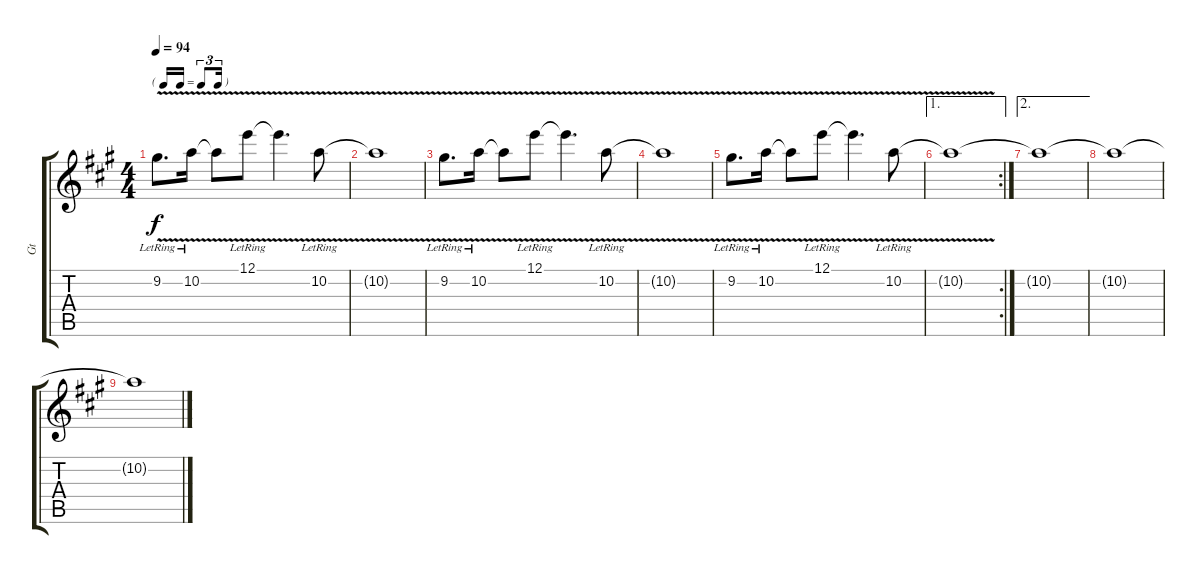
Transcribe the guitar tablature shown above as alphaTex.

\track ("Gt" "Gt") {instrument electricguitarjazz}
\staff {score tabs}
\tuning (E4 B3 G3 D3 A2 E2) {hide}
\ts (4 4)
\tf triplet16th
\tempo 94
\clef g2
\ks a
9.2{v lr}.8{d dy f} 10.2{v lr}.16 10.2{t}.8 12.1{v lr}.8 12.1{t}.4{d} 10.2{v lr}.8 |
10.2{t}.1 |
9.2{v lr}.8{d} 10.2{v lr}.16 10.2{t}.8 12.1{v lr}.8 12.1{t}.4{d} 10.2{v lr}.8 |
10.2{t}.1 |
9.2{v lr}.8{d} 10.2{v lr}.16 10.2{t}.8 12.1{v lr}.8 12.1{t}.4{d} 10.2{v lr}.8 |
\ae 1
\rc 2
10.2{t}.1 |
\ae 2
10.2{t}.1 |
10.2{t}.1 |
10.2{t}.1
